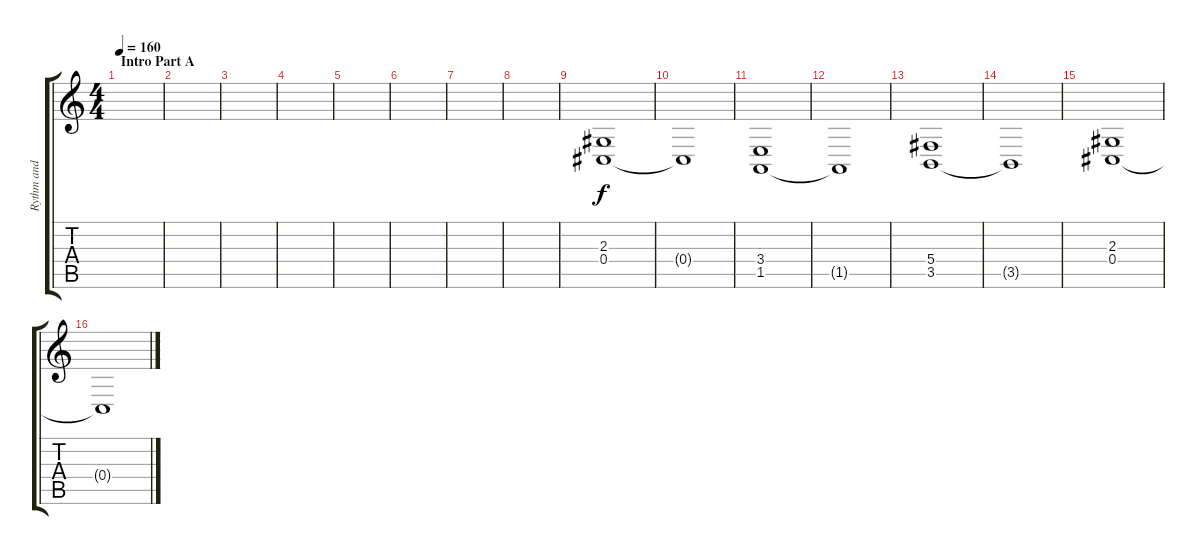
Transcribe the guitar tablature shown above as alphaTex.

\track ("Rythm and Harmony (Everton  Andrade)" "Rythm and ") {instrument stringensemble2}
\staff {score tabs}
\tuning (Eb4 Bb3 Gb3 Db3 Ab2 Eb2) {hide}
\ts (4 4)
\section ("" "Intro Part A")
\tempo 160
\clef g2
\ks c
|
|
|
|
|
|
|
|
(2.3 0.4).1 |
0.4{t}.1 |
(3.4 1.5).1 |
1.5{t}.1 |
(5.4 3.5).1 |
3.5{t}.1 |
(2.3 0.4).1 |
0.4{t}.1
